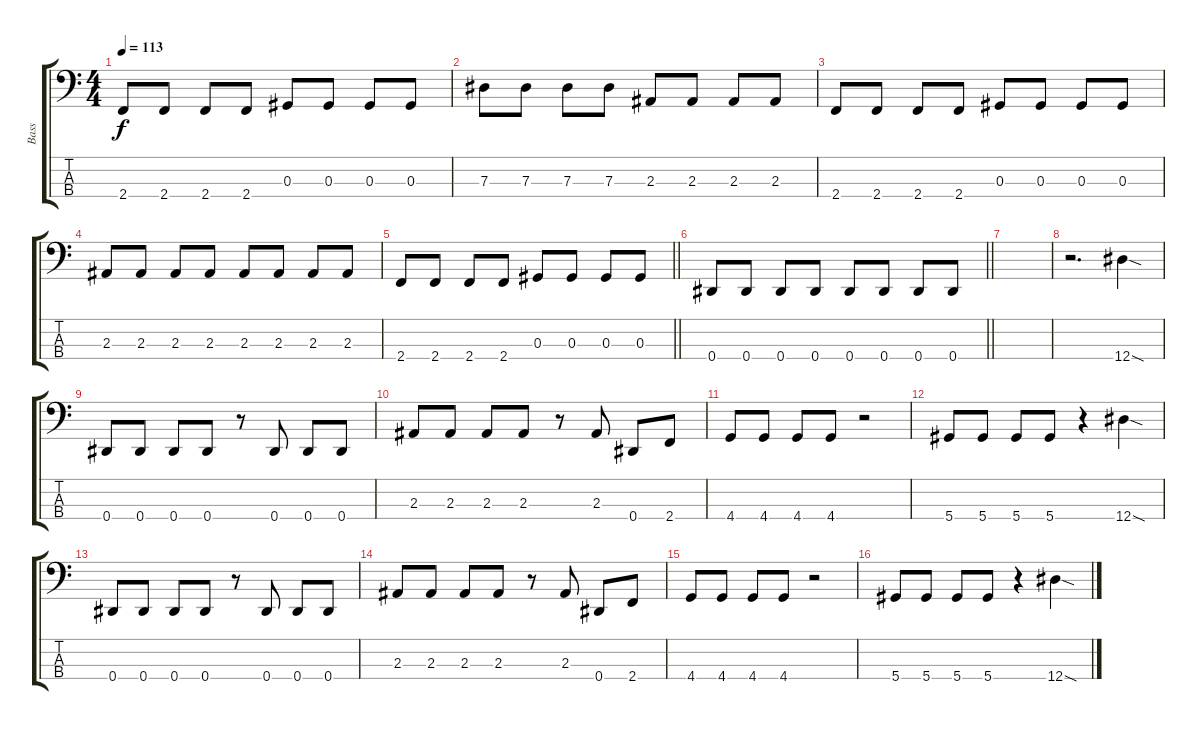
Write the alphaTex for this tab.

\track ("Bass" "Bass") {instrument electricbasspick}
\staff {score tabs}
\tuning (Gb2 Db2 Ab1 Eb1) {hide}
\ts (4 4)
\tempo 113
\clef f4
\ks c
2.4.8{dy f} 2.4.8 2.4.8 2.4.8 0.3.8 0.3.8 0.3.8 0.3.8 |
7.3.8 7.3.8 7.3.8 7.3.8 2.3.8 2.3.8 2.3.8 2.3.8 |
2.4.8 2.4.8 2.4.8 2.4.8 0.3.8 0.3.8 0.3.8 0.3.8 |
2.3.8 2.3.8 2.3.8 2.3.8 2.3.8 2.3.8 2.3.8 2.3.8 |
\barLineRight lightlight
2.4.8 2.4.8 2.4.8 2.4.8 0.3.8 0.3.8 0.3.8 0.3.8 |
\barLineRight lightlight
0.4.8 0.4.8 0.4.8 0.4.8 0.4.8 0.4.8 0.4.8 0.4.8 |
\section ("" "")
|
r.2{d} 12.4{sod}.4 |
0.4.8 0.4.8 0.4.8 0.4.8 r.8 0.4.8 0.4.8 0.4.8 |
2.3.8 2.3.8 2.3.8 2.3.8 r.8 2.3.8 0.4.8 2.4.8 |
4.4.8 4.4.8 4.4.8 4.4.8 r.2 |
5.4.8 5.4.8 5.4.8 5.4.8 r.4 12.4{sod}.4 |
0.4.8 0.4.8 0.4.8 0.4.8 r.8 0.4.8 0.4.8 0.4.8 |
2.3.8 2.3.8 2.3.8 2.3.8 r.8 2.3.8 0.4.8 2.4.8 |
4.4.8 4.4.8 4.4.8 4.4.8 r.2 |
5.4.8 5.4.8 5.4.8 5.4.8 r.4 12.4{sod}.4
